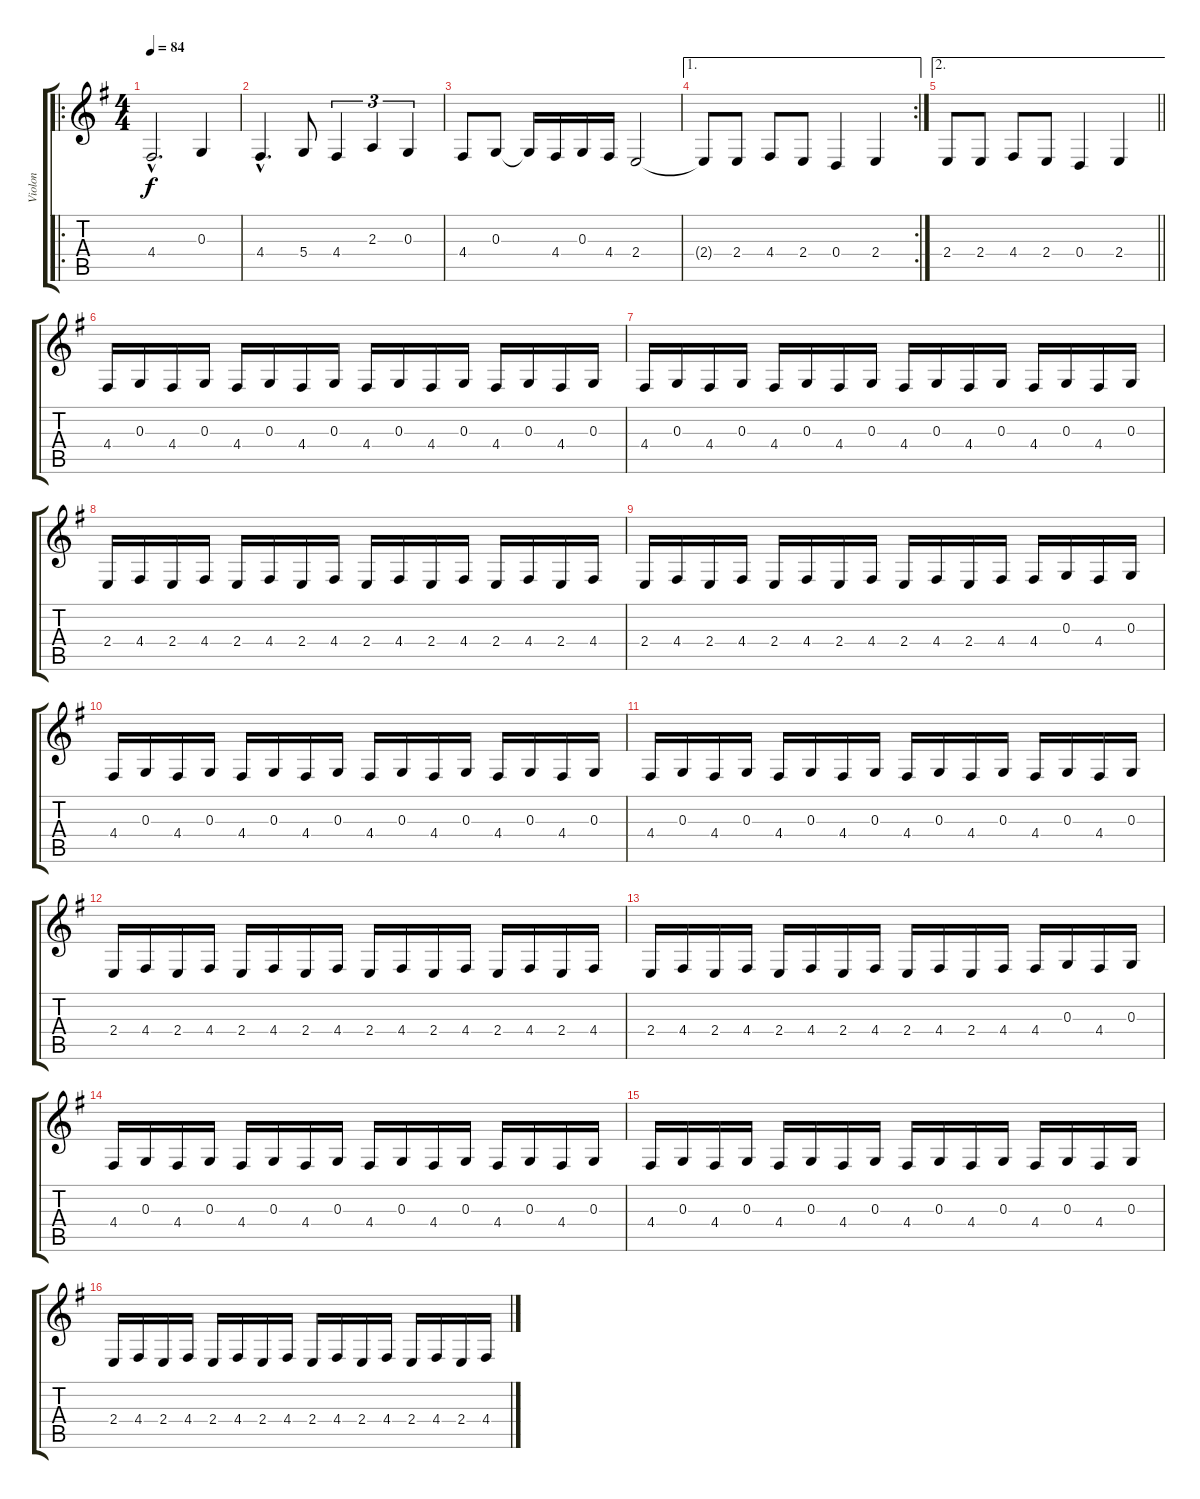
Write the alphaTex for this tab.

\track ("Violon" "Violon") {instrument violin}
\staff {score tabs}
\tuning (E4 B3 G3 D3 A2 E2) {hide}
\ro
\ts (4 4)
\tempo 84
\clef g2
\ks g
4.4{hac}.2{d dy f instrument violin} 0.3.4 |
4.4{hac}.4{d} 5.4.8 4.4.4{tu (3 2)} 2.3.4{tu (3 2)} 0.3.4{tu (3 2)} |
4.4.8 0.3.8 0.3{t}.16 4.4.16 0.3.16 4.4.16 2.4.2 |
\ae 1
\rc 2
2.4{t}.8 2.4.8 4.4.8 2.4.8 0.4.4 2.4.4 |
\ae 2
\barLineRight lightlight
2.4.8 2.4.8 4.4.8 2.4.8 0.4.4 2.4.4 |
4.4.16 0.3.16 4.4.16 0.3.16 4.4.16 0.3.16 4.4.16 0.3.16 4.4.16 0.3.16 4.4.16 0.3.16 4.4.16 0.3.16 4.4.16 0.3.16 |
4.4.16 0.3.16 4.4.16 0.3.16 4.4.16 0.3.16 4.4.16 0.3.16 4.4.16 0.3.16 4.4.16 0.3.16 4.4.16 0.3.16 4.4.16 0.3.16 |
2.4.16 4.4.16 2.4.16 4.4.16 2.4.16 4.4.16 2.4.16 4.4.16 2.4.16 4.4.16 2.4.16 4.4.16 2.4.16 4.4.16 2.4.16 4.4.16 |
2.4.16 4.4.16 2.4.16 4.4.16 2.4.16 4.4.16 2.4.16 4.4.16 2.4.16 4.4.16 2.4.16 4.4.16 4.4.16 0.3.16 4.4.16 0.3.16 |
4.4.16 0.3.16 4.4.16 0.3.16 4.4.16 0.3.16 4.4.16 0.3.16 4.4.16 0.3.16 4.4.16 0.3.16 4.4.16 0.3.16 4.4.16 0.3.16 |
4.4.16 0.3.16 4.4.16 0.3.16 4.4.16 0.3.16 4.4.16 0.3.16 4.4.16 0.3.16 4.4.16 0.3.16 4.4.16 0.3.16 4.4.16 0.3.16 |
2.4.16 4.4.16 2.4.16 4.4.16 2.4.16 4.4.16 2.4.16 4.4.16 2.4.16 4.4.16 2.4.16 4.4.16 2.4.16 4.4.16 2.4.16 4.4.16 |
2.4.16 4.4.16 2.4.16 4.4.16 2.4.16 4.4.16 2.4.16 4.4.16 2.4.16 4.4.16 2.4.16 4.4.16 4.4.16 0.3.16 4.4.16 0.3.16 |
4.4.16 0.3.16 4.4.16 0.3.16 4.4.16 0.3.16 4.4.16 0.3.16 4.4.16 0.3.16 4.4.16 0.3.16 4.4.16 0.3.16 4.4.16 0.3.16 |
4.4.16 0.3.16 4.4.16 0.3.16 4.4.16 0.3.16 4.4.16 0.3.16 4.4.16 0.3.16 4.4.16 0.3.16 4.4.16 0.3.16 4.4.16 0.3.16 |
2.4.16 4.4.16 2.4.16 4.4.16 2.4.16 4.4.16 2.4.16 4.4.16 2.4.16 4.4.16 2.4.16 4.4.16 2.4.16 4.4.16 2.4.16 4.4.16
